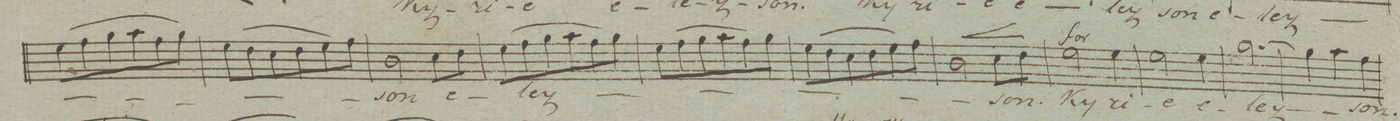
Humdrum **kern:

**kern	**text	**dynam
*I"Soprano Solo.	*	*
*clefC1	*	*
*k[]	*	*
*M3/4	*	*
(8cc\L	.	.
8dd\	.	.
8ee\	.	.
8ff\	.	.
8dd\	.	.
8ee\)J	.	.
=29	=29	=29
(8cc\L	.	.
8b\	.	.
8a\	.	.
8b\	.	.
8cc\)	.	.
8dd\J	.	.
=30	=30	=30
2g\	son	.
8a\L	e-	.
8b\J	.	.
=31	=31	=31
(8cc\L	.	.
8dd\	-ley-	.
8ee\	.	.
8ff\	.	.
8dd\	.	.
8ee\J)	.	.
=32	=32	=32
2.ryy	.	.
=33	=33	=33
8cc\L	.	.
(8dd\	.	.
8ee\	.	.
8ff\	.	.
8dd\)	.	.
8ee\J	.	.
=34	=34	=34
(8cc\L	.	.
8b\	.	.
8a\	.	.
8b\	.	.
8cc\)	.	.
8dd\J	.	.
=35	=35	=35
2g\	.	<
8a\L	-son.	.
8b\J	.	[
=36	=36	=36
2cc\	Ky-	f
4cc\	-ri-	.
=37	=37	=37
2cc\	-e	.
4cc\	e-	.
=38	=38	=38
[2.ee\	-ley-	.
=39	=39	=39
4ee\]	.	.
4ff\	.	.
4dd\	son.	.
=40	=40	=40
*-	*-	*-
